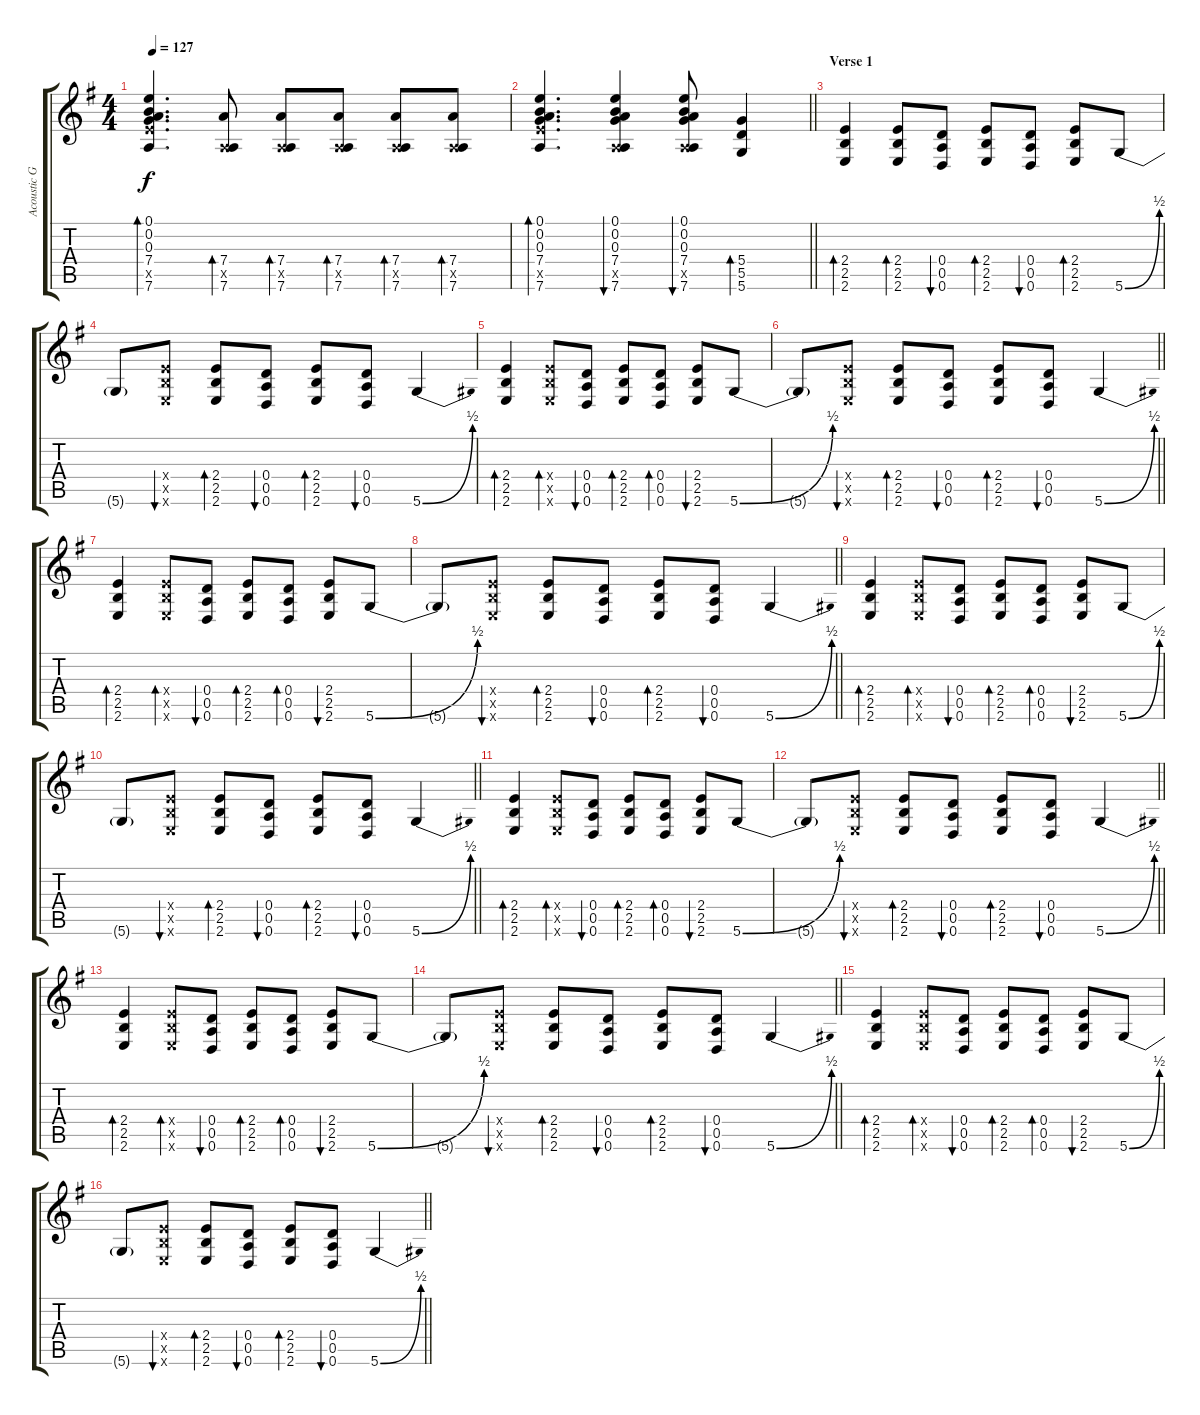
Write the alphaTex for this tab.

\track ("Acoustic Guitar" "Acoustic G") {instrument acousticguitarsteel}
\staff {score tabs}
\tuning (E4 B3 G3 D3 A2 D2) {hide}
\ts (4 4)
\tempo 127
\clef g2
\ks eminor
(0.1 0.2 0.3 7.4 7.5{x} 7.6).4{d bd 60 dy f} (7.4 0.5{x} 7.6).8{bd 60} (7.4 0.5{x} 7.6).8{bd 60} (7.4 0.5{x} 7.6).8{bd 60} (7.4 0.5{x} 7.6).8{bd 60} (7.4 0.5{x} 7.6).8{bd 60} |
\barLineRight lightlight
(0.1 0.2 0.3 7.4 7.5{x} 7.6).4{d bd 60} (0.1 0.2 0.3 7.4 0.5{x} 7.6).4{bu 60} (0.1 0.2 0.3 7.4 0.5{x} 7.6).8{bu 60} (5.4 5.5 5.6).4{bd 60} |
\section ("" "Verse 1")
(2.4 2.5 2.6).4{bd 60} (2.4 2.5 2.6).8{bd 60} (0.4 0.5 0.6).8{bu 60} (2.4 2.5 2.6).8{bd 60} (0.4 0.5 0.6).8{bu 60} (2.4 2.5 2.6).8{bd 60} 5.6{be (bend 0 0 60 2)}.8 |
5.6{t}.8 (2.4{x} 2.5{x} 2.6{x}).8{bu 60} (2.4 2.5 2.6).8{bd 60} (0.4 0.5 0.6).8{bu 60} (2.4 2.5 2.6).8{bd 60} (0.4 0.5 0.6).8{bu 60} 5.6{be (bend 0 0 60 2)}.4 |
(2.4 2.5 2.6).4{bd 60} (2.4{x} 2.5{x} 2.6{x}).8{bd 60} (0.4 0.5 0.6).8{bu 60} (2.4 2.5 2.6).8{bd 60} (0.4 0.5 0.6).8{bd 60} (2.4 2.5 2.6).8{bu 60} 5.6{be (bend 0 0 60 2)}.8 |
\barLineRight lightlight
5.6{t}.8 (2.4{x} 2.5{x} 2.6{x}).8{bu 60} (2.4 2.5 2.6).8{bd 60} (0.4 0.5 0.6).8{bu 60} (2.4 2.5 2.6).8{bd 60} (0.4 0.5 0.6).8{bu 60} 5.6{be (bend 0 0 60 2)}.4 |
(2.4 2.5 2.6).4{bd 60} (2.4{x} 2.5{x} 2.6{x}).8{bd 60} (0.4 0.5 0.6).8{bu 60} (2.4 2.5 2.6).8{bd 60} (0.4 0.5 0.6).8{bd 60} (2.4 2.5 2.6).8{bu 60} 5.6{be (bend 0 0 60 2)}.8 |
\barLineRight lightlight
5.6{t}.8 (2.4{x} 2.5{x} 2.6{x}).8{bu 60} (2.4 2.5 2.6).8{bd 60} (0.4 0.5 0.6).8{bu 60} (2.4 2.5 2.6).8{bd 60} (0.4 0.5 0.6).8{bu 60} 5.6{be (bend 0 0 60 2)}.4 |
(2.4 2.5 2.6).4{bd 60} (2.4{x} 2.5{x} 2.6{x}).8{bd 60} (0.4 0.5 0.6).8{bu 60} (2.4 2.5 2.6).8{bd 60} (0.4 0.5 0.6).8{bd 60} (2.4 2.5 2.6).8{bu 60} 5.6{be (bend 0 0 60 2)}.8 |
\barLineRight lightlight
5.6{t}.8 (2.4{x} 2.5{x} 2.6{x}).8{bu 60} (2.4 2.5 2.6).8{bd 60} (0.4 0.5 0.6).8{bu 60} (2.4 2.5 2.6).8{bd 60} (0.4 0.5 0.6).8{bu 60} 5.6{be (bend 0 0 60 2)}.4 |
(2.4 2.5 2.6).4{bd 60} (2.4{x} 2.5{x} 2.6{x}).8{bd 60} (0.4 0.5 0.6).8{bu 60} (2.4 2.5 2.6).8{bd 60} (0.4 0.5 0.6).8{bd 60} (2.4 2.5 2.6).8{bu 60} 5.6{be (bend 0 0 60 2)}.8 |
\barLineRight lightlight
5.6{t}.8 (2.4{x} 2.5{x} 2.6{x}).8{bu 60} (2.4 2.5 2.6).8{bd 60} (0.4 0.5 0.6).8{bu 60} (2.4 2.5 2.6).8{bd 60} (0.4 0.5 0.6).8{bu 60} 5.6{be (bend 0 0 60 2)}.4 |
(2.4 2.5 2.6).4{bd 60} (2.4{x} 2.5{x} 2.6{x}).8{bd 60} (0.4 0.5 0.6).8{bu 60} (2.4 2.5 2.6).8{bd 60} (0.4 0.5 0.6).8{bd 60} (2.4 2.5 2.6).8{bu 60} 5.6{be (bend 0 0 60 2)}.8 |
\barLineRight lightlight
5.6{t}.8 (2.4{x} 2.5{x} 2.6{x}).8{bu 60} (2.4 2.5 2.6).8{bd 60} (0.4 0.5 0.6).8{bu 60} (2.4 2.5 2.6).8{bd 60} (0.4 0.5 0.6).8{bu 60} 5.6{be (bend 0 0 60 2)}.4 |
(2.4 2.5 2.6).4{bd 60} (2.4{x} 2.5{x} 2.6{x}).8{bd 60} (0.4 0.5 0.6).8{bu 60} (2.4 2.5 2.6).8{bd 60} (0.4 0.5 0.6).8{bd 60} (2.4 2.5 2.6).8{bu 60} 5.6{be (bend 0 0 60 2)}.8 |
\barLineRight lightlight
5.6{t}.8 (2.4{x} 2.5{x} 2.6{x}).8{bu 60} (2.4 2.5 2.6).8{bd 60} (0.4 0.5 0.6).8{bu 60} (2.4 2.5 2.6).8{bd 60} (0.4 0.5 0.6).8{bu 60} 5.6{be (bend 0 0 60 2)}.4
